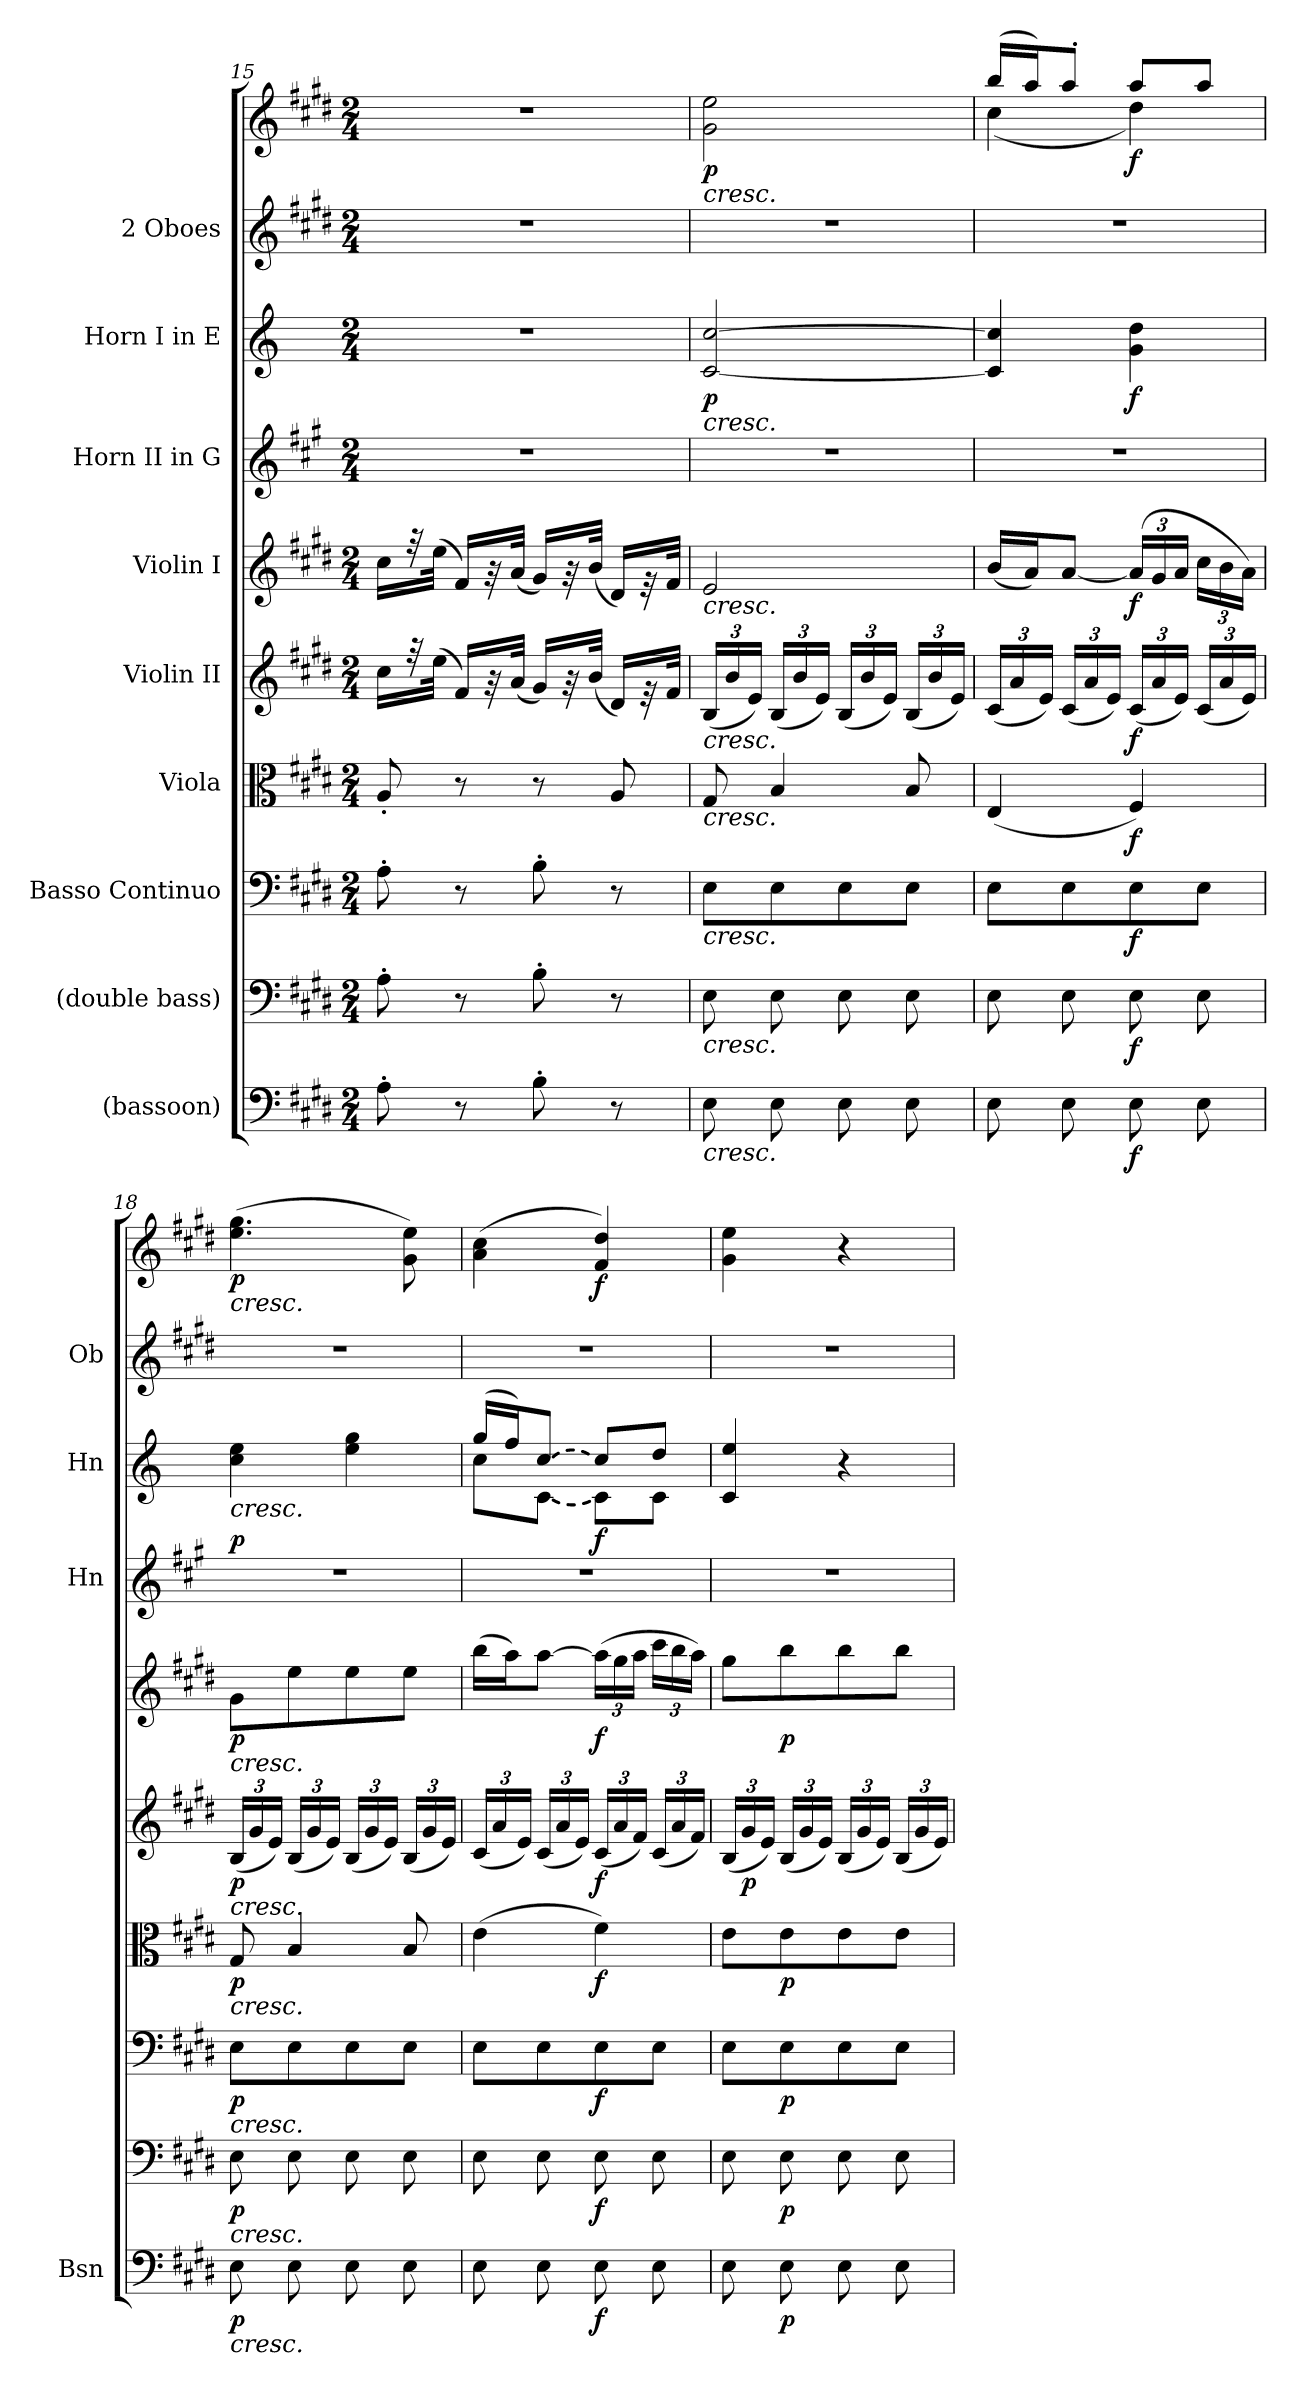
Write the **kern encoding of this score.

**kern	**dynam	**kern	**dynam	**kern	**dynam	**kern	**dynam	**kern	**dynam	**kern	**dynam	**kern	**kern	**dynam	**kern	**kern	**dynam
*part9	*part9	*part8	*part8	*part7	*part7	*part6	*part6	*part5	*part5	*part4	*part4	*part3	*part2	*part2	*part1	*part1	*part1
*staff10	*staff10	*staff9	*staff9	*staff8	*staff8	*staff7	*staff7	*staff6	*staff6	*staff5	*staff5	*staff4	*staff3	*staff3	*staff2	*staff1	*staff1/2
*I"(bassoon)	*	*I"(double bass)	*	*I"Basso Continuo	*	*I"Viola	*	*I"Violin II	*	*I"Violin I	*	*I"Horn II in G	*I"Horn I in E	*	*I"2 Oboes	*	*
*I'Bsn	*	*	*	*	*	*	*	*	*	*	*	*I'Hn	*I'Hn	*	*I'Ob	*	*
!!LO:LB:g=z
*clefF4	*	*clefF4	*	*clefF4	*	*clefC3	*	*clefG2	*	*clefG2	*	*clefG2	*clefG2	*	*clefG2	*clefG2	*
*	*	*ITrd7c12	*	*	*	*	*	*	*	*	*	*ITrd3c5	*ITrd5c8	*	*	*	*
*k[f#c#g#d#]	*	*k[f#c#g#d#]	*	*k[f#c#g#d#]	*	*k[f#c#g#d#]	*	*k[f#c#g#d#]	*	*k[f#c#g#d#]	*	*k[f#c#g#d#]	*k[f#c#g#d#]	*	*k[f#c#g#d#]	*k[f#c#g#d#]	*
*M2/4	*	*M2/4	*	*M2/4	*	*M2/4	*	*M2/4	*	*M2/4	*	*M2/4	*M2/4	*	*M2/4	*M2/4	*
=15	=15	=15	=15	=15	=15	=15	=15	=15	=15	=15	=15	=15	=15	=15	=15	=15	=15
8A'\	.	8AA'\	.	8A'\	.	8A'/	.	16cc#\LL	.	16cc#\LL	.	2r	2r	.	2r	2r	.
.	.	.	.	.	.	.	.	32rff	.	32rff	.	.	.	.	.	.	.
.	.	.	.	.	.	.	.	(>32ee\JJk	.	(>32ee\JJk	.	.	.	.	.	.	.
8r	.	8r	.	8r	.	8r	.	16f#/LL)	.	16f#/LL)	.	.	.	.	.	.	.
.	.	.	.	.	.	.	.	32rg	.	32rg	.	.	.	.	.	.	.
.	.	.	.	.	.	.	.	(<32a/JJk	.	(<32a/JJk	.	.	.	.	.	.	.
8B'\	.	8BB'\	.	8B'\	.	8r	.	16g#/LL)	.	16g#/LL)	.	.	.	.	.	.	.
.	.	.	.	.	.	.	.	32rg	.	32rg	.	.	.	.	.	.	.
.	.	.	.	.	.	.	.	(<32b/JJk	.	(<32b/JJk	.	.	.	.	.	.	.
8r	.	8r	.	8r	.	8A/	.	16d#/LL)	.	16d#/LL)	.	.	.	.	.	.	.
.	.	.	.	.	.	.	.	32re	.	32re	.	.	.	.	.	.	.
.	.	.	.	.	.	.	.	32f#/JJk	.	32f#/JJk	.	.	.	.	.	.	.
=16	=16	=16	=16	=16	=16	=16	=16	=16	=16	=16	=16	=16	=16	=16	=16	=16	=16
*	*	*	*	*	*	*	*	*Xbrackettup	*	*	*	*	*	*	*	*	*
!	!	!	!	!	!	!	!	!	!	!	!	!	!	!	!	!LO:TX:b:i:t=cresc.	!
!	!	!	!	!	!	!	!	!	!	!	!	!	!LO:TX:b:i:t=cresc.	!	!	!	!
!	!	!	!	!	!	!	!	!	!	!LO:TX:b:i:t=cresc.	!	!	!	!	!	!	!
!	!	!	!	!	!	!	!	!LO:TX:b:i:t=cresc.	!	!	!	!	!	!	!	!	!
!	!	!	!	!	!	!LO:TX:b:i:t=cresc.	!	!	!	!	!	!	!	!	!	!	!
!	!	!	!	!LO:TX:b:i:t=cresc.	!	!	!	!	!	!	!	!	!	!	!	!	!
!	!	!LO:TX:b:i:t=cresc.	!	!	!	!	!	!	!	!	!	!	!	!	!	!	!
!LO:TX:b:i:t=cresc.	!	!	!	!	!	!	!	!	!	!	!	!	!	!	!	!	!
!	!	!	!	!	!	!	!	!	!	!	!	!	!	!LO:DY:b	!	!	!LO:DY:b
8E\	.	8EE\	.	8E\L	.	8G#/	.	(<24B/LL	.	2e/	.	2r	[2E/ [2e/	p	2r	2g#\ 2ee\	p
.	.	.	.	.	.	.	.	24b/	.	.	.	.	.	.	.	.	.
.	.	.	.	.	.	.	.	24e/JJ)	.	.	.	.	.	.	.	.	.
8E\	.	8EE\	.	8E\	.	4B/	.	(<24B/LL	.	.	.	.	.	.	.	.	.
.	.	.	.	.	.	.	.	24b/	.	.	.	.	.	.	.	.	.
.	.	.	.	.	.	.	.	24e/JJ)	.	.	.	.	.	.	.	.	.
8E\	.	8EE\	.	8E\	.	.	.	(<24B/LL	.	.	.	.	.	.	.	.	.
.	.	.	.	.	.	.	.	24b/	.	.	.	.	.	.	.	.	.
.	.	.	.	.	.	.	.	24e/JJ)	.	.	.	.	.	.	.	.	.
8E\	.	8EE\	.	8E\J	.	8B/	.	(<24B/LL	.	.	.	.	.	.	.	.	.
.	.	.	.	.	.	.	.	24b/	.	.	.	.	.	.	.	.	.
.	.	.	.	.	.	.	.	24e/JJ)	.	.	.	.	.	.	.	.	.
=17	=17	=17	=17	=17	=17	=17	=17	=17	=17	=17	=17	=17	=17	=17	=17	=17	=17
*	*	*	*	*	*	*	*	*	*	*	*	*	*	*	*	*^	*
8E\	.	8EE\	.	8E\L	.	(<4E/	.	(<24c#/LL	.	(<16b/LL	.	2r	4E/] 4e/]	.	2r	(>16bb/LL	(<4cc#\	.
.	.	.	.	.	.	.	.	24a/	.	.	.	.	.	.	.	.	.	.
.	.	.	.	.	.	.	.	.	.	16a/J)	.	.	.	.	.	16aa/J)	.	.
.	.	.	.	.	.	.	.	24e/JJ)	.	.	.	.	.	.	.	.	.	.
8E\	.	8EE\	.	8E\	.	.	.	(<24c#/LL	.	[8a/J	.	.	.	.	.	8aa'/J	.	.
.	.	.	.	.	.	.	.	24a/	.	.	.	.	.	.	.	.	.	.
.	.	.	.	.	.	.	.	24e/JJ)	.	.	.	.	.	.	.	.	.	.
*	*	*	*	*	*	*	*	*	*	*Xbrackettup	*	*	*	*	*	*	*	*
!	!LO:DY:b	!	!LO:DY:b	!	!LO:DY:b	!	!LO:DY:b	!	!LO:DY:b	!	!LO:DY:b	!	!	!LO:DY:b	!	!	!	!LO:DY:b
8E\	f	8EE\	f	8E\	f	4F#/)	f	(<24c#/LL	f	(>24a/LL]	f	.	4B\ 4f#\	f	.	8aa/L	4dd#\)	f
.	.	.	.	.	.	.	.	24a/	.	24g#/	.	.	.	.	.	.	.	.
.	.	.	.	.	.	.	.	24e/JJ)	.	24a/JJ	.	.	.	.	.	.	.	.
8E\	.	8EE\	.	8E\J	.	.	.	(<24c#/LL	.	24cc#\LL	.	.	.	.	.	8aa/J	.	.
.	.	.	.	.	.	.	.	24a/	.	24b\	.	.	.	.	.	.	.	.
.	.	.	.	.	.	.	.	24e/JJ)	.	24a\JJ)	.	.	.	.	.	.	.	.
*	*	*	*	*	*	*	*	*	*	*	*	*	*	*	*	*v	*v	*
=18	=18	=18	=18	=18	=18	=18	=18	=18	=18	=18	=18	=18	=18	=18	=18	=18	=18
!	!	!	!	!	!	!	!	!	!	!	!	!	!	!	!	!LO:TX:b:i:t=cresc.	!
!	!	!	!	!	!	!	!	!	!	!	!	!	!LO:TX:b:i:t=cresc.	!	!	!	!
!	!	!	!	!	!	!	!	!	!	!LO:TX:b:i:t=cresc.	!	!	!	!	!	!	!
!	!	!	!	!	!	!	!	!LO:TX:b:i:t=cresc.	!	!	!	!	!	!	!	!	!
!	!	!	!	!	!	!LO:TX:b:i:t=cresc.	!	!	!	!	!	!	!	!	!	!	!
!	!	!	!	!LO:TX:b:i:t=cresc.	!	!	!	!	!	!	!	!	!	!	!	!	!
!	!	!LO:TX:b:i:t=cresc.	!	!	!	!	!	!	!	!	!	!	!	!	!	!	!
!LO:TX:b:i:t=cresc.	!	!	!	!	!	!	!	!	!	!	!	!	!	!	!	!	!
!	!LO:DY:b	!	!LO:DY:b	!	!LO:DY:b	!	!LO:DY:b	!	!LO:DY:b	!	!LO:DY:b	!	!	!LO:DY:b	!	!	!LO:DY:b
8E\	p	8EE\	p	8E\L	p	8G#/	p	(<24B/LL	p	8g#\L	p	2r	4e\ 4g#\	p	2r	(>4.ee\ 4.gg#\	p
.	.	.	.	.	.	.	.	24g#/	.	.	.	.	.	.	.	.	.
.	.	.	.	.	.	.	.	24e/JJ)	.	.	.	.	.	.	.	.	.
8E\	.	8EE\	.	8E\	.	4B/	.	(<24B/LL	.	8ee\	.	.	.	.	.	.	.
.	.	.	.	.	.	.	.	24g#/	.	.	.	.	.	.	.	.	.
.	.	.	.	.	.	.	.	24e/JJ)	.	.	.	.	.	.	.	.	.
8E\	.	8EE\	.	8E\	.	.	.	(<24B/LL	.	8ee\	.	.	4g#\ 4b\	.	.	.	.
.	.	.	.	.	.	.	.	24g#/	.	.	.	.	.	.	.	.	.
.	.	.	.	.	.	.	.	24e/JJ)	.	.	.	.	.	.	.	.	.
8E\	.	8EE\	.	8E\J	.	8B/	.	(<24B/LL	.	8ee\J	.	.	.	.	.	8g#\ 8ee\)	.
.	.	.	.	.	.	.	.	24g#/	.	.	.	.	.	.	.	.	.
.	.	.	.	.	.	.	.	24e/JJ)	.	.	.	.	.	.	.	.	.
=19	=19	=19	=19	=19	=19	=19	=19	=19	=19	=19	=19	=19	=19	=19	=19	=19	=19
*	*	*	*	*	*	*	*	*	*	*	*	*	*^	*	*	*	*
8E\	.	8EE\	.	8E\L	.	(>4e\	.	(<24c#/LL	.	(>16bb\LL	.	2r	(>16b/LL	8e\L	.	2r	(>4a\ 4cc#\	.
.	.	.	.	.	.	.	.	24a/	.	.	.	.	.	.	.	.	.	.
.	.	.	.	.	.	.	.	.	.	16aa\J)	.	.	16a/J)	.	.	.	.	.
.	.	.	.	.	.	.	.	24e/JJ)	.	.	.	.	.	.	.	.	.	.
!	!	!	!	!	!	!	!	!	!	!	!	!	!LO:T:dash	!LO:T:dash	!	!	!	!
8E\	.	8EE\	.	8E\	.	.	.	(<24c#/LL	.	[8aa\J	.	.	[8e/J	[8E\J	.	.	.	.
.	.	.	.	.	.	.	.	24a/	.	.	.	.	.	.	.	.	.	.
.	.	.	.	.	.	.	.	24e/JJ)	.	.	.	.	.	.	.	.	.	.
!	!LO:DY:b	!	!LO:DY:b	!	!LO:DY:b	!	!LO:DY:b	!	!LO:DY:b	!	!LO:DY:b	!	!	!	!LO:DY:b	!	!	!LO:DY:b
8E\	f	8EE\	f	8E\	f	4f#\)	f	(<24c#/LL	f	(>24aa\LL]	f	.	8e/L]	8E\L]	f	.	4f#/ 4dd#/)	f
.	.	.	.	.	.	.	.	24a/	.	24gg#\	.	.	.	.	.	.	.	.
.	.	.	.	.	.	.	.	24f#/JJ)	.	24aa\JJ	.	.	.	.	.	.	.	.
8E\	.	8EE\	.	8E\J	.	.	.	(<24c#/LL	.	24ccc#\LL	.	.	8f#/J	8E\J	.	.	.	.
.	.	.	.	.	.	.	.	24a/	.	24bb\	.	.	.	.	.	.	.	.
.	.	.	.	.	.	.	.	24f#/JJ)	.	24aa\JJ)	.	.	.	.	.	.	.	.
*	*	*	*	*	*	*	*	*	*	*	*	*	*v	*v	*	*	*	*
!!LO:PB:g=z
=20	=20	=20	=20	=20	=20	=20	=20	=20	=20	=20	=20	=20	=20	=20	=20	=20	=20
8E\	.	8EE\	.	8E\L	.	8e\L	.	(<24B/LL	.	8gg#\L	.	2r	4E/ 4g#/	.	2r	4g#\ 4ee\	.
!	!	!	!	!	!	!	!	!	!LO:DY:b	!	!	!	!	!	!	!	!
.	.	.	.	.	.	.	.	24g#/	p	.	.	.	.	.	.	.	.
.	.	.	.	.	.	.	.	24e/JJ)	.	.	.	.	.	.	.	.	.
!	!LO:DY:b	!	!LO:DY:b	!	!LO:DY:b	!	!LO:DY:b	!	!	!	!LO:DY:b	!	!	!	!	!	!
8E\	p	8EE\	p	8E\	p	8e\	p	(<24B/LL	.	8bb\	p	.	.	.	.	.	.
.	.	.	.	.	.	.	.	24g#/	.	.	.	.	.	.	.	.	.
.	.	.	.	.	.	.	.	24e/JJ)	.	.	.	.	.	.	.	.	.
8E\	.	8EE\	.	8E\	.	8e\	.	(<24B/LL	.	8bb\	.	.	4r	.	.	4r	.
.	.	.	.	.	.	.	.	24g#/	.	.	.	.	.	.	.	.	.
.	.	.	.	.	.	.	.	24e/JJ)	.	.	.	.	.	.	.	.	.
8E\	.	8EE\	.	8E\J	.	8e\J	.	(<24B/LL	.	8bb\J	.	.	.	.	.	.	.
.	.	.	.	.	.	.	.	24g#/	.	.	.	.	.	.	.	.	.
.	.	.	.	.	.	.	.	24e/JJ)	.	.	.	.	.	.	.	.	.
=	=	=	=	=	=	=	=	=	=	=	=	=	=	=	=	=	=
*-	*-	*-	*-	*-	*-	*-	*-	*-	*-	*-	*-	*-	*-	*-	*-	*-	*-
